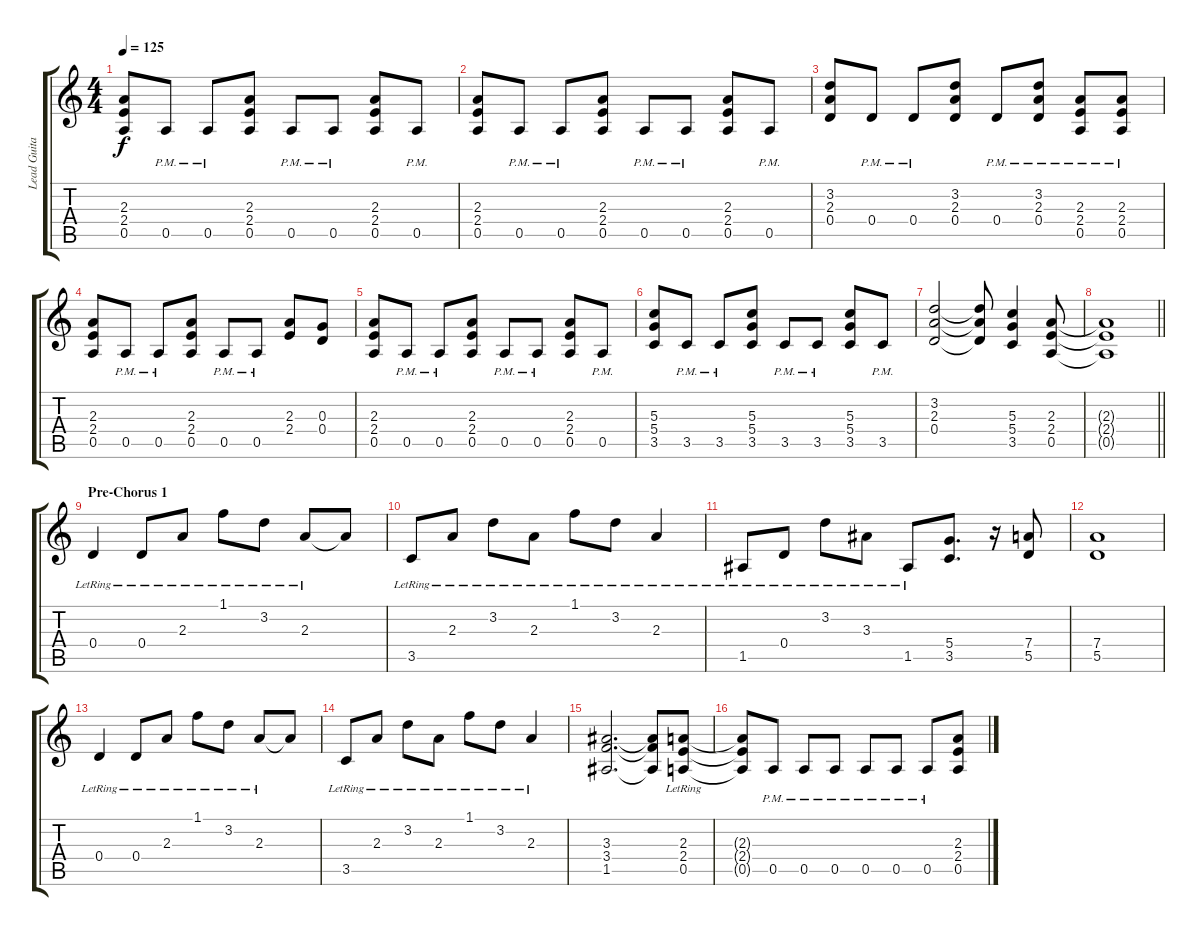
\track ("Lead Guitar 2" "Lead Guita") {instrument distortionguitar}
\staff {score tabs}
\tuning (E4 B3 G3 D3 A2 E2) {hide}
\ts (4 4)
\tempo 125
\clef g2
\ks c
(2.3 2.4 0.5).8{dy f volume 13 balance 8 instrument overdrivenguitar} 0.5{pm}.8 0.5{pm}.8 (2.3 2.4 0.5).8 0.5{pm}.8 0.5{pm}.8 (2.3 2.4 0.5).8 0.5{pm}.8 |
(2.3 2.4 0.5).8 0.5{pm}.8 0.5{pm}.8 (2.3 2.4 0.5).8 0.5{pm}.8 0.5{pm}.8 (2.3 2.4 0.5).8 0.5{pm}.8 |
(3.2 2.3 0.4).8 0.4{pm}.8 0.4{pm}.8 (3.2 2.3 0.4).8 0.4{pm}.8 (3.2{pm} 2.3{pm} 0.4{pm}).8 (2.3{pm} 2.4{pm} 0.5{pm}).8 (2.3{pm} 2.4{pm} 0.5{pm}).8 |
(2.3 2.4 0.5).8 0.5{pm}.8 0.5{pm}.8 (2.3 2.4 0.5).8 0.5{pm}.8 0.5{pm}.8 (2.3 2.4).8 (0.3 0.4).8 |
(2.3 2.4 0.5).8 0.5{pm}.8 0.5{pm}.8 (2.3 2.4 0.5).8 0.5{pm}.8 0.5{pm}.8 (2.3 2.4 0.5).8 0.5{pm}.8 |
(5.3 5.4 3.5).8 3.5{pm}.8 3.5{pm}.8 (5.3 5.4 3.5).8 3.5{pm}.8 3.5{pm}.8 (5.3 5.4 3.5).8 3.5{pm}.8 |
(3.2 2.3 0.4).2 (3.2{t} 2.3{t} 0.4{t}).8 (5.3 5.4 3.5).4 (2.3 2.4 0.5).8 |
\barLineRight lightlight
(2.3{t} 2.4{t} 0.5{t}).1 |
\section ("" "Pre-Chorus 1")
0.4{lr}.4{volume 8} 0.4{lr}.8 2.3{lr}.8 1.1{lr}.8 3.2{lr}.8 2.3{lr}.8 2.3{t}.8 |
3.5{lr}.8 2.3{lr}.8 3.2{lr}.8 2.3{lr}.8 1.1{lr}.8 3.2{lr}.8 2.3{lr}.4 |
1.5{lr}.8 0.4{lr}.8 3.2{lr}.8 3.3{lr}.8 1.5{lr}.8 (5.4 3.5).8{d} r.16 (7.4 5.5).8 |
(7.4 5.5).1 |
0.4{lr}.4 0.4{lr}.8 2.3{lr}.8 1.1{lr}.8 3.2{lr}.8 2.3{lr}.8 2.3{t}.8 |
3.5{lr}.8 2.3{lr}.8 3.2{lr}.8 2.3{lr}.8 1.1{lr}.8 3.2{lr}.8 2.3{lr}.4 |
(3.3 3.4 1.5).2{d} (3.3{t} 3.4{t} 1.5{t}).8 (2.3{lr} 2.4{lr} 0.5{lr}).8 |
(2.3{t} 2.4{t} 0.5{t}).8 0.5{pm}.8 0.5{pm}.8 0.5{pm}.8 0.5{pm}.8 0.5{pm}.8 0.5{pm}.8 (2.3 2.4 0.5).8
